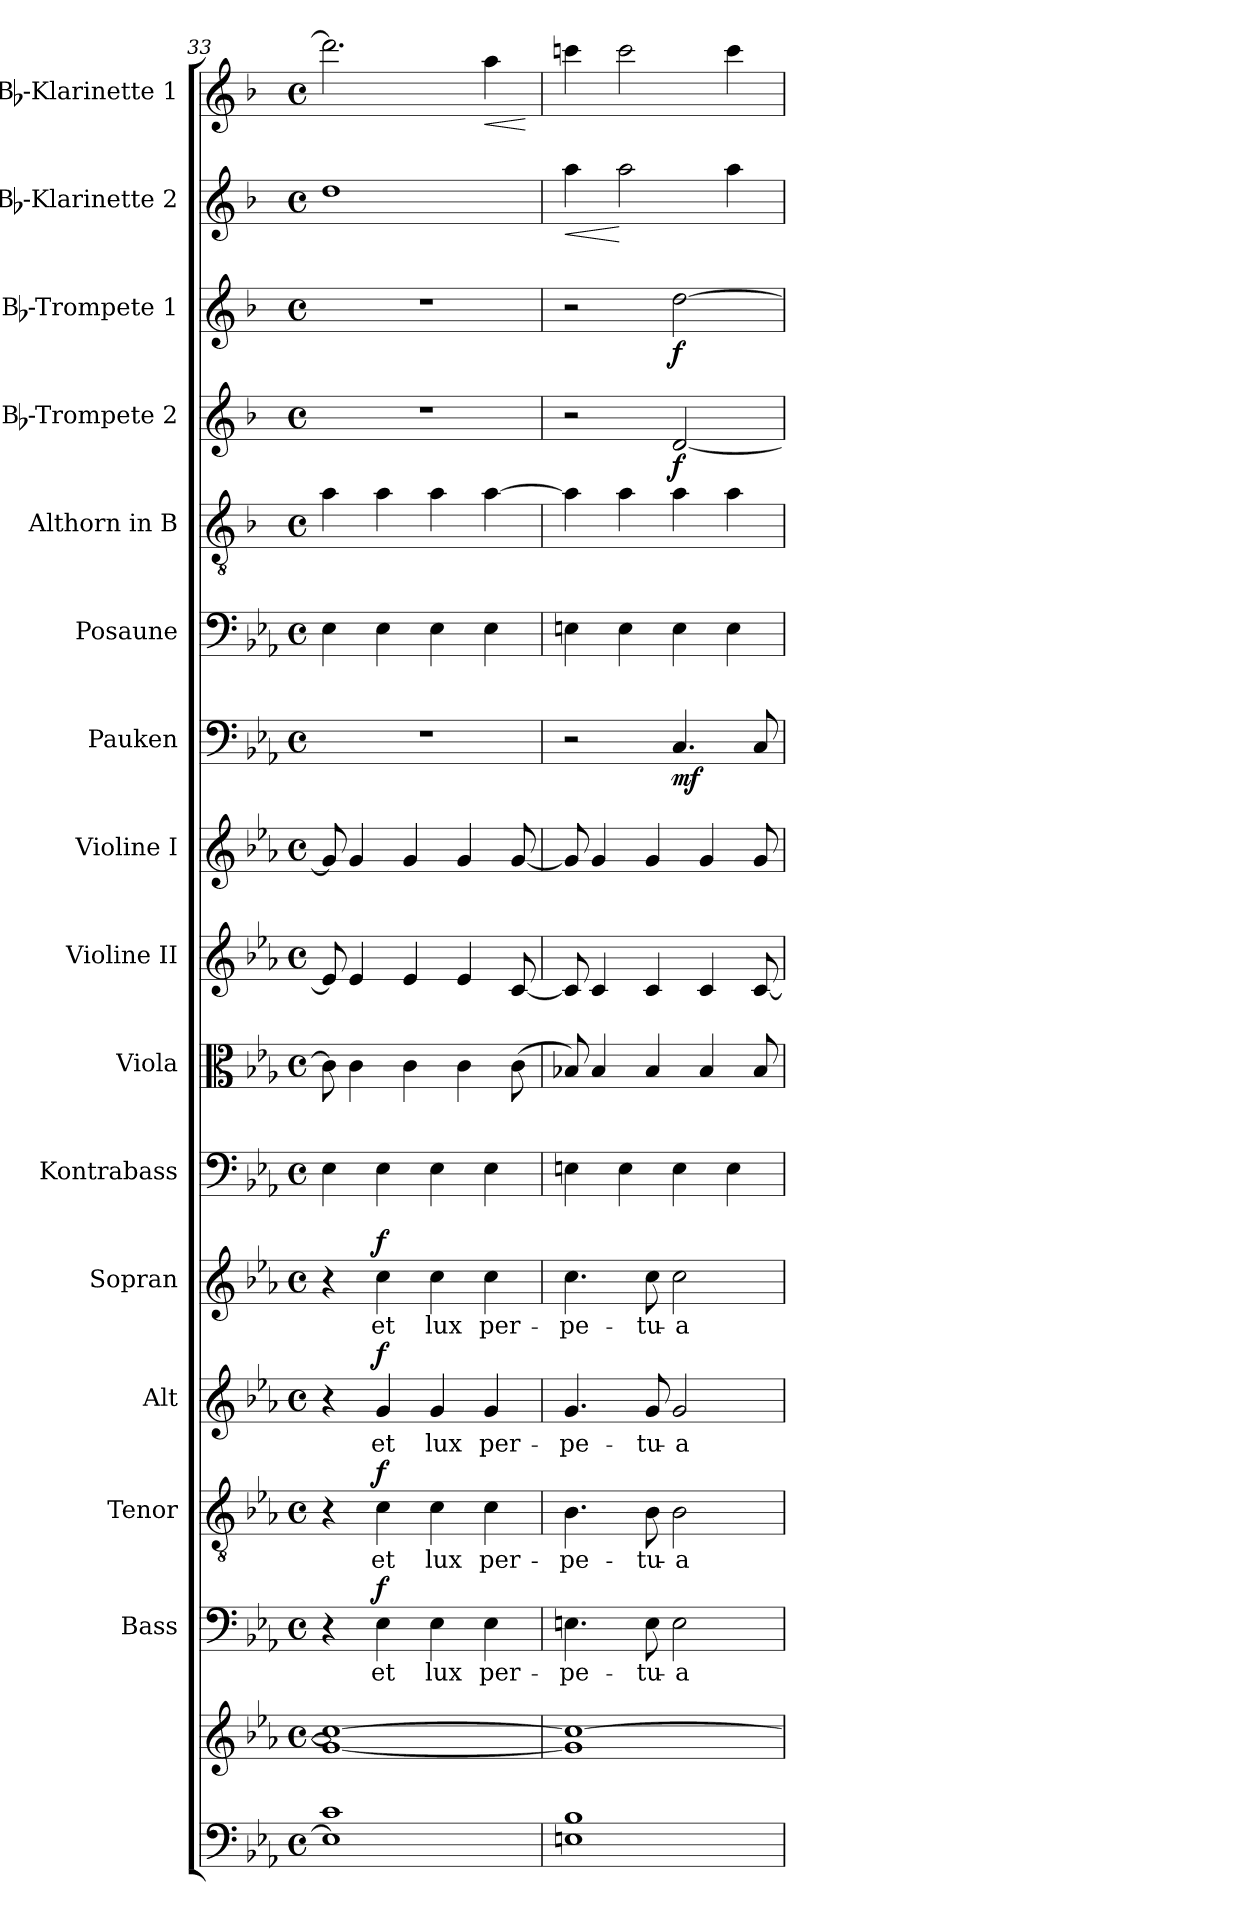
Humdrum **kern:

**kern	**kern	**kern	**text	**dynam	**kern	**text	**dynam	**kern	**text	**dynam	**kern	**text	**dynam	**kern	**kern	**kern	**kern	**kern	**dynam	**kern	**kern	**kern	**dynam	**kern	**dynam	**kern	**dynam	**kern	**dynam
*part16	*part16	*part15	*part15	*part15	*part14	*part14	*part14	*part13	*part13	*part13	*part12	*part12	*part12	*part11	*part10	*part9	*part8	*part7	*part7	*part6	*part5	*part4	*part4	*part3	*part3	*part2	*part2	*part1	*part1
*staff17	*staff16	*staff15	*staff15	*staff15	*staff14	*staff14	*staff14	*staff13	*staff13	*staff13	*staff12	*staff12	*staff12	*staff11	*staff10	*staff9	*staff8	*staff7	*staff7	*staff6	*staff5	*staff4	*staff4	*staff3	*staff3	*staff2	*staff2	*staff1	*staff1
*	*	*I"Bass	*	*	*I"Tenor	*	*	*I"Alt	*	*	*I"Sopran	*	*	*I"Kontrabass	*I"Viola	*I"Violine II	*I"Violine I	*I"Pauken	*	*I"Posaune	*I"Althorn in B	*I"Bb-Trompete 2	*	*I"Bb-Trompete 1	*	*I"Bb-Klarinette 2	*	*I"Bb-Klarinette 1	*
*	*	*I'B.	*	*	*I'T.	*	*	*I'A.	*	*	*I'S.	*	*	*I'Kb.	*I'Vla.	*I'Vl. II	*I'Vl. I	*I'Pk.	*	*I'Pos.	*	*I'Bb Trp. 2	*	*I'Bb Trp. 1	*	*I'Bb Kl. 2	*	*I'Bb Kl. 1	*
*clefF4	*clefG2	*clefF4	*	*	*clefGv2	*	*	*clefG2	*	*	*clefG2	*	*	*clefF4	*clefC3	*clefG2	*clefG2	*clefF4	*	*clefF4	*clefGv2	*clefG2	*	*clefG2	*	*clefG2	*	*clefG2	*
*	*	*	*	*	*	*	*	*	*	*	*	*	*	*ITrd7c12	*	*	*	*	*	*	*ITrd1c2	*ITrd1c2	*	*ITrd1c2	*	*ITrd1c2	*	*ITrd1c2	*
*k[b-e-a-]	*k[b-e-a-]	*k[b-e-a-]	*	*	*k[b-e-a-]	*	*	*k[b-e-a-]	*	*	*k[b-e-a-]	*	*	*k[b-e-a-]	*k[b-e-a-]	*k[b-e-a-]	*k[b-e-a-]	*k[b-e-a-]	*	*k[b-e-a-]	*k[b-e-a-]	*k[b-e-a-]	*	*k[b-e-a-]	*	*k[b-e-a-]	*	*k[b-e-a-]	*
*E-:	*E-:	*E-:	*	*	*E-:	*	*	*E-:	*	*	*E-:	*	*	*E-:	*E-:	*E-:	*E-:	*E-:	*	*E-:	*E-:	*E-:	*	*E-:	*	*E-:	*	*E-:	*
*M4/4	*M4/4	*M4/4	*	*	*M4/4	*	*	*M4/4	*	*	*M4/4	*	*	*M4/4	*M4/4	*M4/4	*M4/4	*M4/4	*	*M4/4	*M4/4	*M4/4	*	*M4/4	*	*M4/4	*	*M4/4	*
*met(c)	*met(c)	*met(c)	*	*	*met(c)	*	*	*met(c)	*	*	*met(c)	*	*	*met(c)	*met(c)	*met(c)	*met(c)	*met(c)	*	*met(c)	*met(c)	*met(c)	*	*met(c)	*	*met(c)	*	*met(c)	*
=33	=33	=33	=33	=33	=33	=33	=33	=33	=33	=33	=33	=33	=33	=33	=33	=33	=33	=33	=33	=33	=33	=33	=33	=33	=33	=33	=33	=33	=33
*^	*^	*	*	*	*	*	*	*	*	*	*	*	*	*	*	*	*	*	*	*	*	*	*	*	*	*	*	*	*
1c	1E-]	1cc_	1g_	4r	.	.	4r	.	.	4r	.	.	4r	.	.	4EE-\	8c\]	8e-/]	8g/]	1r	.	4E-\	4g\	1r	.	1r	.	1cc	.	2.ccc\]	.
.	.	.	.	.	.	.	.	.	.	.	.	.	.	.	.	.	4c\	4e-/	4g/	.	.	.	.	.	.	.	.	.	.	.	.
!	!	!	!	!	!LO:LY:b	!LO:DY:a	!	!LO:LY:b	!LO:DY:a	!	!LO:LY:b	!LO:DY:a	!	!LO:LY:b	!LO:DY:a	!	!	!	!	!	!	!	!	!	!	!	!	!	!	!	!
.	.	.	.	4E-\	et	f	4c\	et	f	4g/	et	f	4cc\	et	f	4EE-\	.	.	.	.	.	4E-\	4g\	.	.	.	.	.	.	.	.
.	.	.	.	.	.	.	.	.	.	.	.	.	.	.	.	.	4c\	4e-/	4g/	.	.	.	.	.	.	.	.	.	.	.	.
!	!	!	!	!	!LO:LY:b	!	!	!LO:LY:b	!	!	!LO:LY:b	!	!	!LO:LY:b	!	!	!	!	!	!	!	!	!	!	!	!	!	!	!	!	!
.	.	.	.	4E-\	lux	.	4c\	lux	.	4g/	lux	.	4cc\	lux	.	4EE-\	.	.	.	.	.	4E-\	4g\	.	.	.	.	.	.	.	.
.	.	.	.	.	.	.	.	.	.	.	.	.	.	.	.	.	4c\	4e-/	4g/	.	.	.	.	.	.	.	.	.	.	.	.
!	!	!	!	!	!LO:LY:b	!	!	!LO:LY:b	!	!	!LO:LY:b	!	!	!LO:LY:b	!	!	!	!	!	!	!	!	!	!	!	!	!	!	!	!	!LO:HP:b
.	.	.	.	4E-\	per-	.	4c\	per-	.	4g/	per-	.	4cc\	per-	.	4EE-\	.	.	.	.	.	4E-\	[4g\	.	.	.	.	.	.	4gg\	<
.	.	.	.	.	.	.	.	.	.	.	.	.	.	.	.	.	(>8c\	[8c/	[8g/	.	.	.	.	.	.	.	.	.	.	.	.
*v	*v	*	*	*	*	*	*	*	*	*	*	*	*	*	*	*	*	*	*	*	*	*	*	*	*	*	*	*	*	*	*
*	*v	*v	*	*	*	*	*	*	*	*	*	*	*	*	*	*	*	*	*	*	*	*	*	*	*	*	*	*	*	*
.	.	.	.	.	.	.	.	.	.	.	.	.	.	.	.	.	.	.	.	.	.	.	.	.	.	.	.	.	[
=34	=34	=34	=34	=34	=34	=34	=34	=34	=34	=34	=34	=34	=34	=34	=34	=34	=34	=34	=34	=34	=34	=34	=34	=34	=34	=34	=34	=34	=34
*^	*^	*	*	*	*	*	*	*	*	*	*	*	*	*	*	*	*	*	*	*	*	*	*	*	*	*	*	*	*
!	!	!	!	!	!LO:LY:b	!	!	!LO:LY:b	!	!	!LO:LY:b	!	!	!LO:LY:b	!	!	!	!	!	!	!	!	!	!	!	!	!	!	!LO:HP:b	!	!
1B-	1En	1cc_	1g]	4.En\	-pe-	.	4.B-\	-pe-	.	4.g/	-pe-	.	4.cc\	-pe-	.	4EEn\	8B-X/)	8c/]	8g/]	2r	.	4En\	4g\]	2r	.	2r	.	4gg\	<	4bb-X\	.
.	.	.	.	.	.	.	.	.	.	.	.	.	.	.	.	.	4B-/	4c/	4g/	.	.	.	.	.	.	.	.	.	.	.	.
.	.	.	.	.	.	.	.	.	.	.	.	.	.	.	.	4EE\	.	.	.	.	.	4E\	4g\	.	.	.	.	2gg\	[	2bb-\	.
!	!	!	!	!	!LO:LY:b	!	!	!LO:LY:b	!	!	!LO:LY:b	!	!	!LO:LY:b	!	!	!	!	!	!	!	!	!	!	!	!	!	!	!	!	!
.	.	.	.	8E\	-tu-	.	8B-\	-tu-	.	8g/	-tu-	.	8cc\	-tu-	.	.	4B-/	4c/	4g/	.	.	.	.	.	.	.	.	.	.	.	.
!	!	!	!	!	!LO:LY:b	!	!	!LO:LY:b	!	!	!LO:LY:b	!	!	!LO:LY:b	!	!	!	!	!	!	!LO:DY:b	!	!	!	!LO:DY:b	!	!LO:DY:b	!	!	!	!
.	.	.	.	2E\	-a	.	2B-\	-a	.	2g/	-a	.	2cc\	-a	.	4EE\	.	.	.	4.C/	mf	4E\	4g\	[2c/	f	[2cc\	f	.	.	.	.
.	.	.	.	.	.	.	.	.	.	.	.	.	.	.	.	.	4B-/	4c/	4g/	.	.	.	.	.	.	.	.	.	.	.	.
.	.	.	.	.	.	.	.	.	.	.	.	.	.	.	.	4EE\	.	.	.	.	.	4E\	4g\	.	.	.	.	4gg\	.	4bb-\	.
.	.	.	.	.	.	.	.	.	.	.	.	.	.	.	.	.	8B-/	[8c/	8g/	8C/	.	.	.	.	.	.	.	.	.	.	.
*v	*v	*	*	*	*	*	*	*	*	*	*	*	*	*	*	*	*	*	*	*	*	*	*	*	*	*	*	*	*	*	*
*	*v	*v	*	*	*	*	*	*	*	*	*	*	*	*	*	*	*	*	*	*	*	*	*	*	*	*	*	*	*	*
=	=	=	=	=	=	=	=	=	=	=	=	=	=	=	=	=	=	=	=	=	=	=	=	=	=	=	=	=	=
*-	*-	*-	*-	*-	*-	*-	*-	*-	*-	*-	*-	*-	*-	*-	*-	*-	*-	*-	*-	*-	*-	*-	*-	*-	*-	*-	*-	*-	*-
